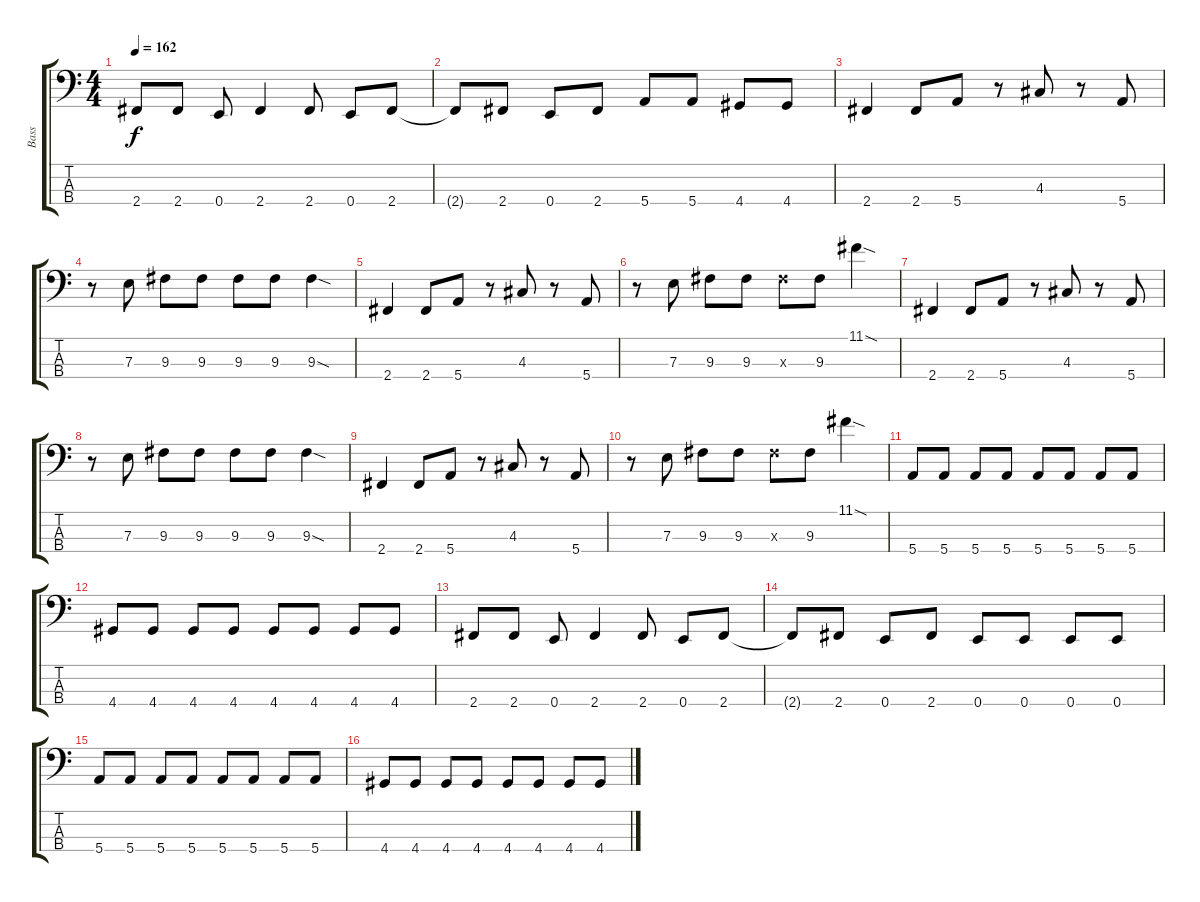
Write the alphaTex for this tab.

\track ("Bass" "Bass") {instrument electricbassfinger}
\staff {score tabs}
\tuning (G2 D2 A1 E1) {hide}
\ts (4 4)
\tempo 162
\clef f4
\ks c
2.4.8{dy f} 2.4.8 0.4.8 2.4.4 2.4.8 0.4.8 2.4.8 |
2.4{t}.8 2.4.8 0.4.8 2.4.8 5.4.8 5.4.8 4.4.8 4.4.8 |
2.4.4 2.4.8 5.4.8 r.8 4.3.8 r.8 5.4.8 |
r.8 7.3.8 9.3.8 9.3.8 9.3.8 9.3.8 9.3{sod}.4 |
2.4.4 2.4.8 5.4.8 r.8 4.3.8 r.8 5.4.8 |
r.8 7.3.8 9.3.8 9.3.8 9.3{x}.8 9.3.8 11.1{sod}.4 |
2.4.4 2.4.8 5.4.8 r.8 4.3.8 r.8 5.4.8 |
r.8 7.3.8 9.3.8 9.3.8 9.3.8 9.3.8 9.3{sod}.4 |
2.4.4 2.4.8 5.4.8 r.8 4.3.8 r.8 5.4.8 |
r.8 7.3.8 9.3.8 9.3.8 9.3{x}.8 9.3.8 11.1{sod}.4 |
5.4.8 5.4.8 5.4.8 5.4.8 5.4.8 5.4.8 5.4.8 5.4.8 |
4.4.8 4.4.8 4.4.8 4.4.8 4.4.8 4.4.8 4.4.8 4.4.8 |
2.4.8 2.4.8 0.4.8 2.4.4 2.4.8 0.4.8 2.4.8 |
2.4{t}.8 2.4.8 0.4.8 2.4.8 0.4.8 0.4.8 0.4.8 0.4.8 |
5.4.8 5.4.8 5.4.8 5.4.8 5.4.8 5.4.8 5.4.8 5.4.8 |
4.4.8 4.4.8 4.4.8 4.4.8 4.4.8 4.4.8 4.4.8 4.4.8
